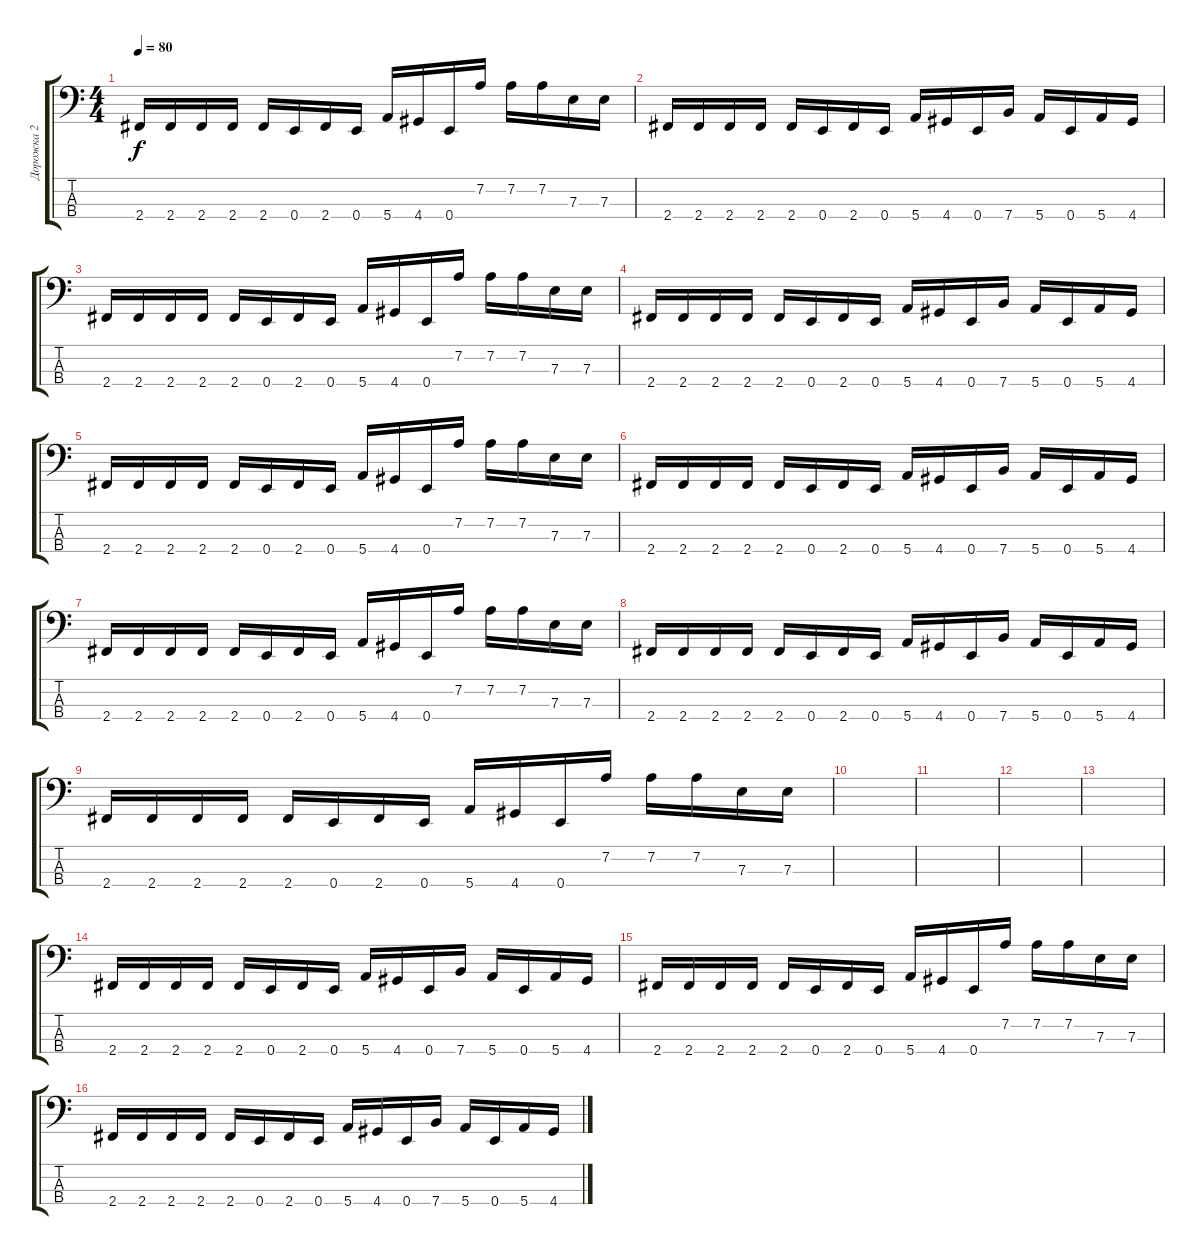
\track ("Дорожка 2" "Дорожка 2") {instrument electricbassfinger}
\staff {score tabs}
\tuning (G2 D2 A1 E1) {hide}
\ts (4 4)
\tempo 80
\clef f4
\ks c
2.4.16{dy f} 2.4.16 2.4.16 2.4.16 2.4.16 0.4.16 2.4.16 0.4.16 5.4.16 4.4.16 0.4.16 7.2.16 7.2.16 7.2.16 7.3.16 7.3.16 |
2.4.16 2.4.16 2.4.16 2.4.16 2.4.16 0.4.16 2.4.16 0.4.16 5.4.16 4.4.16 0.4.16 7.4.16 5.4.16 0.4.16 5.4.16 4.4.16 |
2.4.16 2.4.16 2.4.16 2.4.16 2.4.16 0.4.16 2.4.16 0.4.16 5.4.16 4.4.16 0.4.16 7.2.16 7.2.16 7.2.16 7.3.16 7.3.16 |
2.4.16 2.4.16 2.4.16 2.4.16 2.4.16 0.4.16 2.4.16 0.4.16 5.4.16 4.4.16 0.4.16 7.4.16 5.4.16 0.4.16 5.4.16 4.4.16 |
2.4.16 2.4.16 2.4.16 2.4.16 2.4.16 0.4.16 2.4.16 0.4.16 5.4.16 4.4.16 0.4.16 7.2.16 7.2.16 7.2.16 7.3.16 7.3.16 |
2.4.16 2.4.16 2.4.16 2.4.16 2.4.16 0.4.16 2.4.16 0.4.16 5.4.16 4.4.16 0.4.16 7.4.16 5.4.16 0.4.16 5.4.16 4.4.16 |
2.4.16 2.4.16 2.4.16 2.4.16 2.4.16 0.4.16 2.4.16 0.4.16 5.4.16 4.4.16 0.4.16 7.2.16 7.2.16 7.2.16 7.3.16 7.3.16 |
2.4.16 2.4.16 2.4.16 2.4.16 2.4.16 0.4.16 2.4.16 0.4.16 5.4.16 4.4.16 0.4.16 7.4.16 5.4.16 0.4.16 5.4.16 4.4.16 |
2.4.16 2.4.16 2.4.16 2.4.16 2.4.16 0.4.16 2.4.16 0.4.16 5.4.16 4.4.16 0.4.16 7.2.16 7.2.16 7.2.16 7.3.16 7.3.16 |
|
|
|
|
2.4.16 2.4.16 2.4.16 2.4.16 2.4.16 0.4.16 2.4.16 0.4.16 5.4.16 4.4.16 0.4.16 7.4.16 5.4.16 0.4.16 5.4.16 4.4.16 |
2.4.16 2.4.16 2.4.16 2.4.16 2.4.16 0.4.16 2.4.16 0.4.16 5.4.16 4.4.16 0.4.16 7.2.16 7.2.16 7.2.16 7.3.16 7.3.16 |
2.4.16 2.4.16 2.4.16 2.4.16 2.4.16 0.4.16 2.4.16 0.4.16 5.4.16 4.4.16 0.4.16 7.4.16 5.4.16 0.4.16 5.4.16 4.4.16
